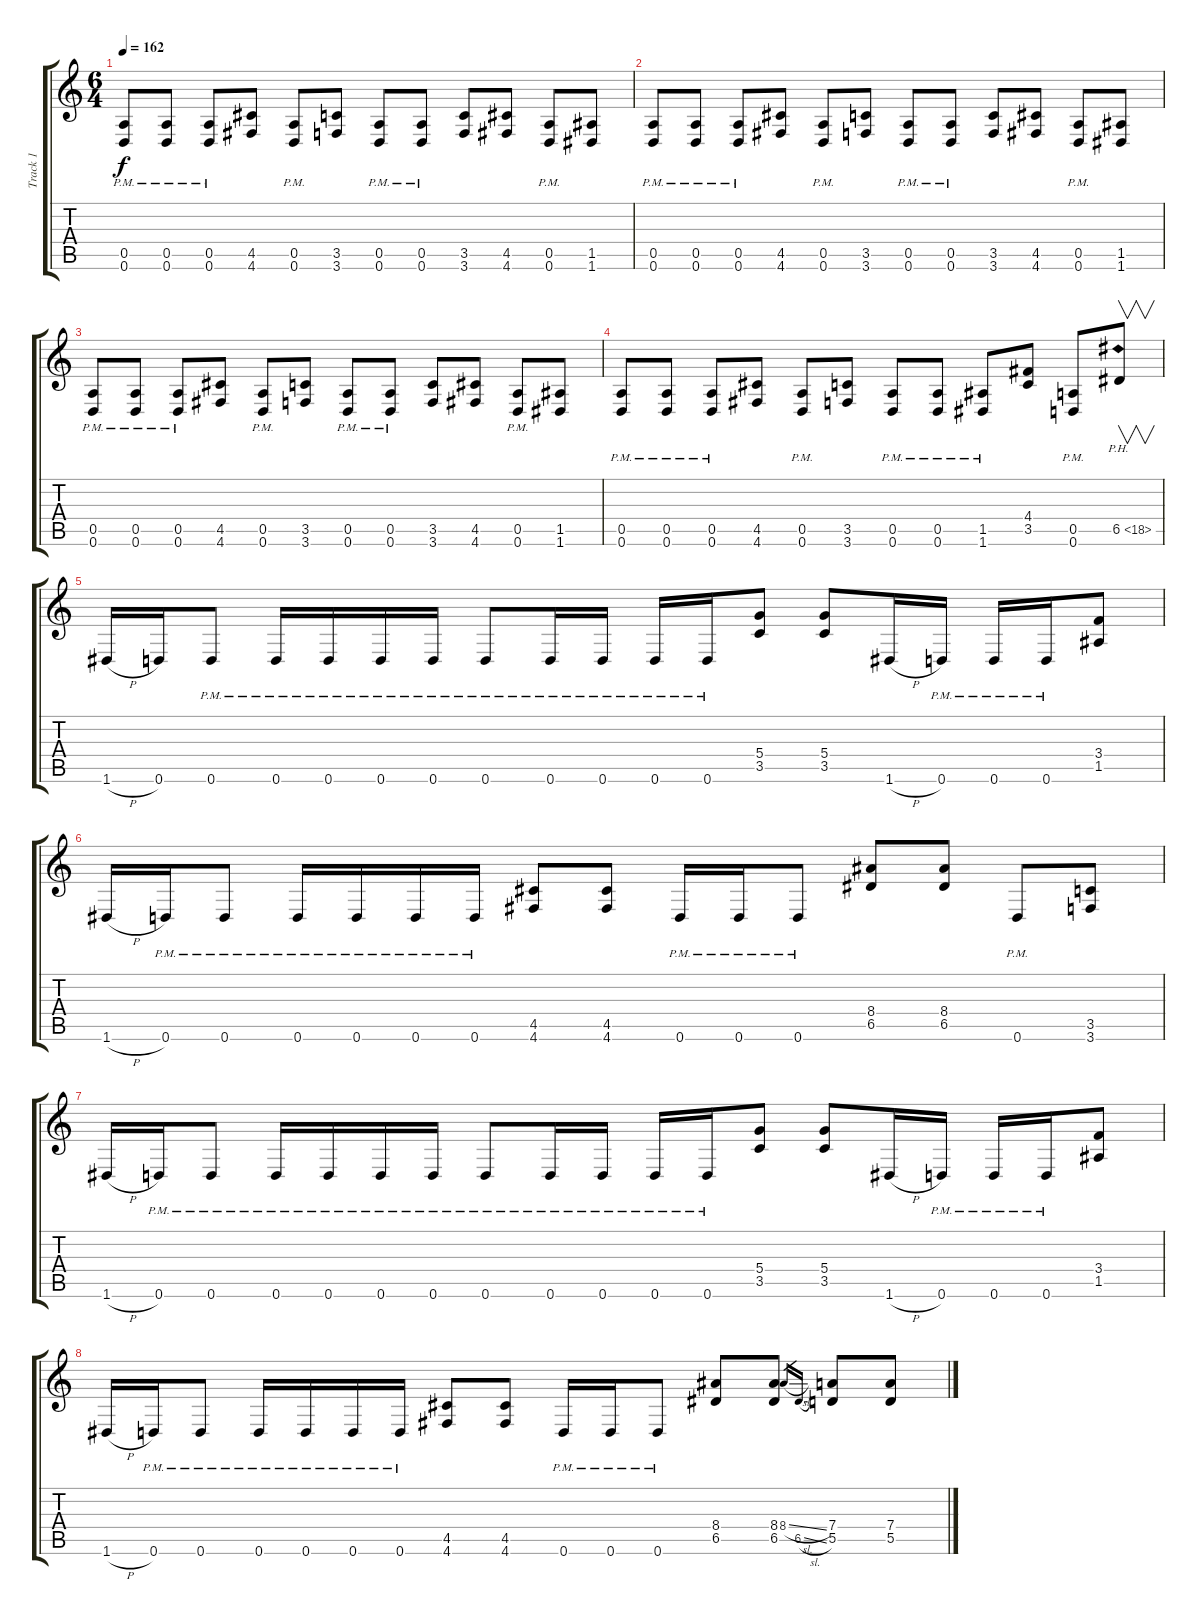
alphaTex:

\track ("Track 1" "Track 1") {instrument distortionguitar}
\staff {score tabs}
\tuning (E4 B3 G3 D3 A2 D2) {hide}
\ts (6 4)
\tempo 162
\clef g2
\ks c
(0.5{pm} 0.6{pm}).8{dy f} (0.5{pm} 0.6{pm}).8 (0.5{pm} 0.6{pm}).8 (4.5 4.6).8 (0.5{pm} 0.6{pm}).8 (3.5 3.6).8 (0.5{pm} 0.6{pm}).8 (0.5{pm} 0.6{pm}).8 (3.5 3.6).8 (4.5 4.6).8 (0.5{pm} 0.6{pm}).8 (1.5 1.6).8 |
(0.5{pm} 0.6{pm}).8 (0.5{pm} 0.6{pm}).8 (0.5{pm} 0.6{pm}).8 (4.5 4.6).8 (0.5{pm} 0.6{pm}).8 (3.5 3.6).8 (0.5{pm} 0.6{pm}).8 (0.5{pm} 0.6{pm}).8 (3.5 3.6).8 (4.5 4.6).8 (0.5{pm} 0.6{pm}).8 (1.5 1.6).8 |
(0.5{pm} 0.6{pm}).8 (0.5{pm} 0.6{pm}).8 (0.5{pm} 0.6{pm}).8 (4.5 4.6).8 (0.5{pm} 0.6{pm}).8 (3.5 3.6).8 (0.5{pm} 0.6{pm}).8 (0.5{pm} 0.6{pm}).8 (3.5 3.6).8 (4.5 4.6).8 (0.5{pm} 0.6{pm}).8 (1.5 1.6).8 |
(0.5{pm} 0.6{pm}).8 (0.5{pm} 0.6{pm}).8 (0.5{pm} 0.6{pm}).8 (4.5 4.6).8 (0.5{pm} 0.6{pm}).8 (3.5 3.6).8 (0.5{pm} 0.6{pm}).8 (0.5{pm} 0.6{pm}).8 (1.5{pm} 1.6{pm}).8 (4.4 3.5).8 (0.5{pm} 0.6{pm}).8 6.5{ph 12}.8{v} |
1.6{h}.16 0.6.16 0.6{pm}.8 0.6{pm}.16 0.6{pm}.16 0.6{pm}.16 0.6{pm}.16 0.6{pm}.8 0.6{pm}.16 0.6{pm}.16 0.6{pm}.16 0.6{pm}.16 (5.4 3.5).8 (5.4 3.5).8 1.6{h}.16 0.6{pm}.16 0.6{pm}.16 0.6{pm}.16 (3.4 1.5).8 |
1.6{h}.16 0.6{pm}.16 0.6{pm}.8 0.6{pm}.16 0.6{pm}.16 0.6{pm}.16 0.6{pm}.16 (4.5 4.6).8 (4.5 4.6).8 0.6{pm}.16 0.6{pm}.16 0.6{pm}.8 (8.4 6.5).8 (8.4 6.5).8 0.6{pm}.8 (3.5 3.6).8 |
1.6{h}.16 0.6{pm}.16 0.6{pm}.8 0.6{pm}.16 0.6{pm}.16 0.6{pm}.16 0.6{pm}.16 0.6{pm}.8 0.6{pm}.16 0.6{pm}.16 0.6{pm}.16 0.6{pm}.16 (5.4 3.5).8 (5.4 3.5).8 1.6{h}.16 0.6{pm}.16 0.6{pm}.16 0.6{pm}.16 (3.4 1.5).8 |
1.6{h}.16 0.6{pm}.16 0.6{pm}.8 0.6{pm}.16 0.6{pm}.16 0.6{pm}.16 0.6{pm}.16 (4.5 4.6).8 (4.5 4.6).8 0.6{pm}.16 0.6{pm}.16 0.6{pm}.8 (8.4 6.5).8 (8.4 6.5).8 8.4{sl}.16{gr} 6.5{sl}.16{gr} (7.4 5.5).8 (7.4 5.5).8
